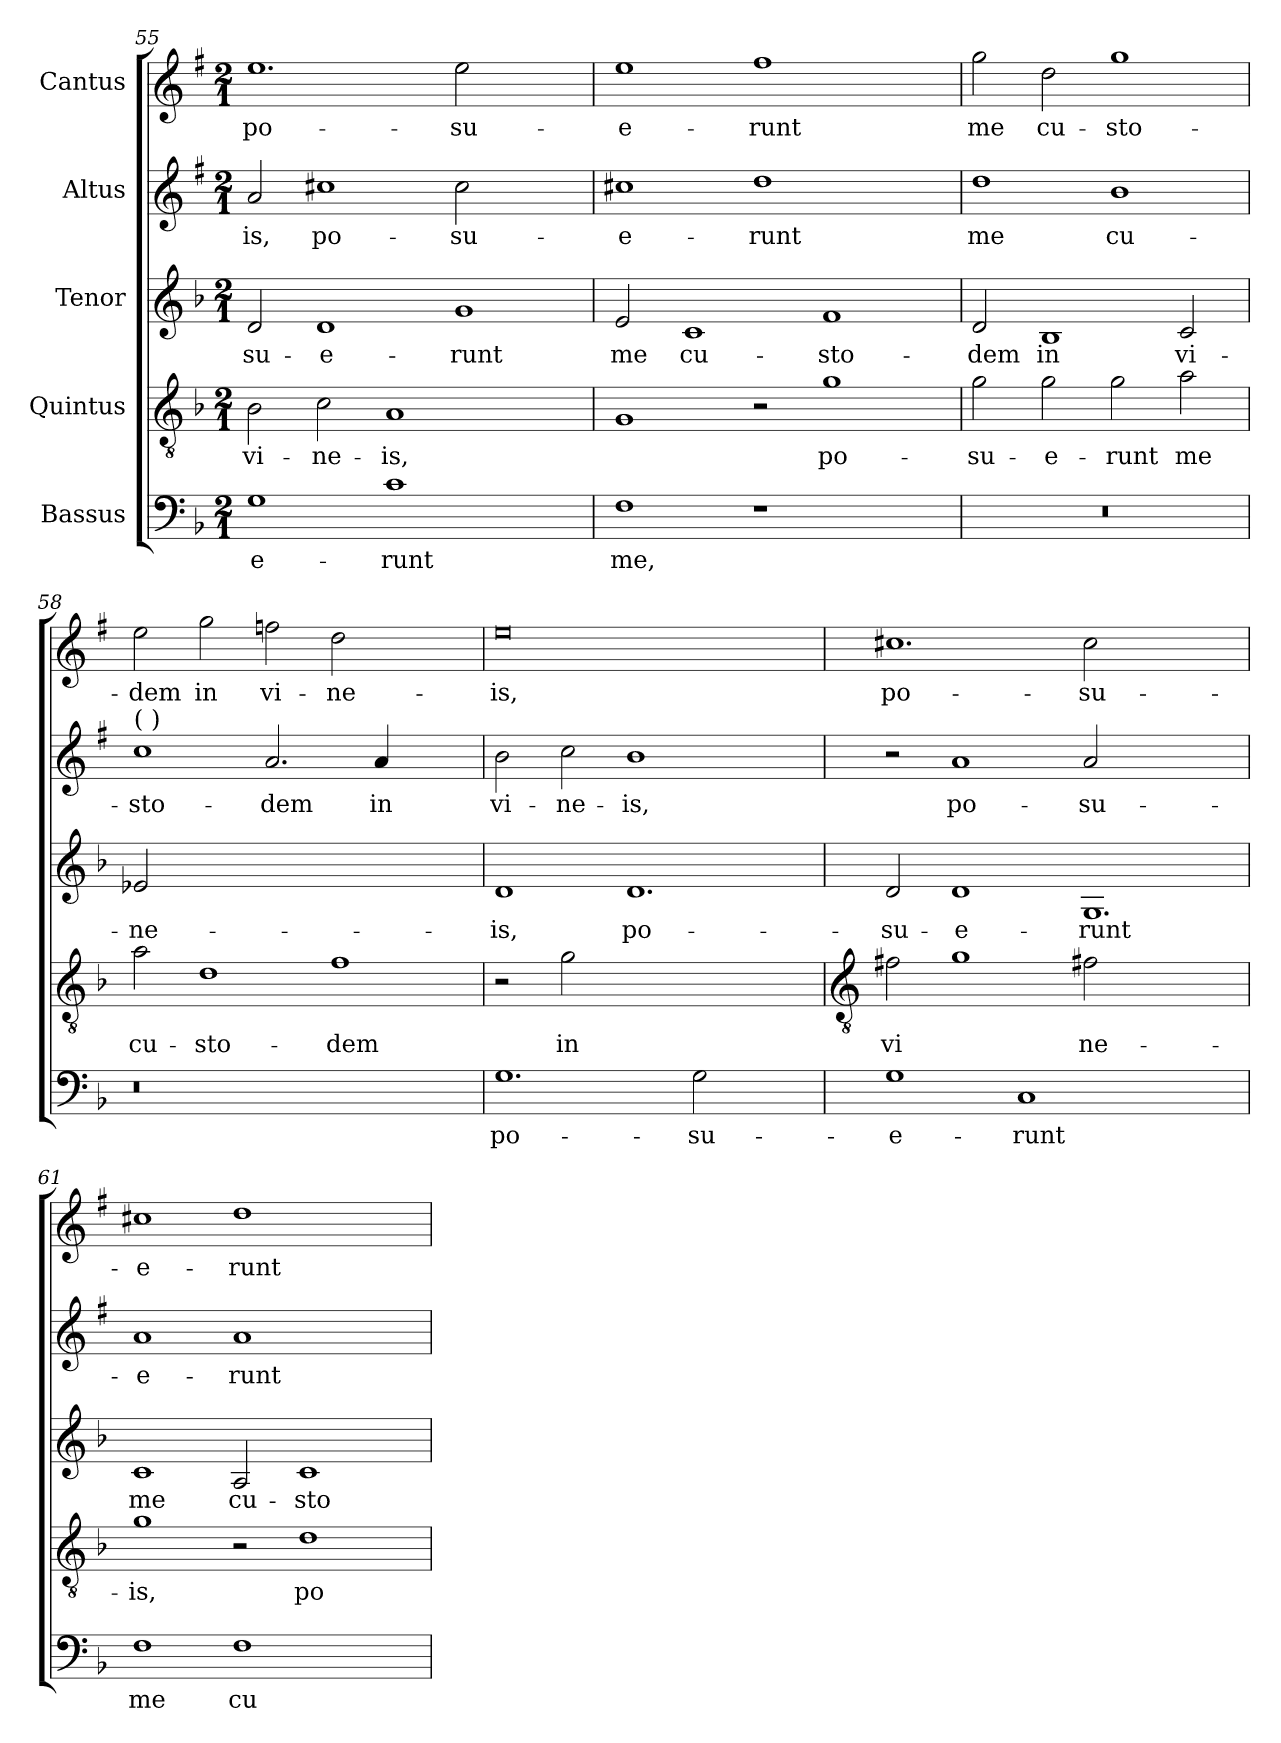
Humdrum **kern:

**kern	**text	**kern	**text	**kern	**text	**kern	**text	**kern	**text
*part5	*part5	*part4	*part4	*part3	*part3	*part2	*part2	*part1	*part1
*staff5	*staff5	*staff4	*staff4	*staff3	*staff3	*staff2	*staff2	*staff1	*staff1
*I"Bassus	*	*I"Quintus	*	*I"Tenor	*	*I"Altus	*	*I"Cantus	*
!!LO:LB:g=z
*clefF4	*	*clefGv2	*	*clefG2	*	*clefG2	*	*clefG2	*
*	*	*	*	*	*	*ITrd1c2	*	*ITrd1c2	*
*k[b-]	*	*k[b-]	*	*k[b-]	*	*k[b-]	*	*k[b-]	*
*F:	*	*F:	*	*F:	*	*F:	*	*F:	*
*M2/1	*	*M2/1	*	*M2/1	*	*M2/1	*	*M2/1	*
=55	=55	=55	=55	=55	=55	=55	=55	=55	=55
!	!LO:LY:b	!	!LO:LY:b	!	!LO:LY:b	!	!LO:LY:b	!	!LO:LY:b
1G	-e-	2B-	vi-	2d	-su-	2g	-is,	1.dd	po-
!	!	!	!LO:LY:b	!	!LO:LY:b	!	!LO:LY:b	!	!
.	.	2c	-ne-	1d	-e-	1bn	po-	.	.
!	!LO:LY:b	!	!LO:LY:b	!	!	!	!	!	!
1c	-runt	1A	-is,	.	.	.	.	.	.
!	!	!	!	!	!LO:LY:b	!	!LO:LY:b	!	!LO:LY:b
.	.	.	.	1g	-runt	2b	-su-	2dd	-su-
2ryy	.	2ryy	.	.	.	2ryy	.	2ryy	.
=56	=56	=56	=56	=56	=56	=56	=56	=56	=56
!	!LO:LY:b	!	!	!	!LO:LY:b	!	!LO:LY:b	!	!LO:LY:b
1F	me,	1G	.	2e	me	1b	-e-	1dd	-e-
!	!	!	!	!	!LO:LY:b	!	!	!	!
.	.	.	.	1c	cu-	.	.	.	.
!	!	!	!	!	!	!	!LO:LY:b	!	!LO:LY:b
1r	.	2r	.	.	.	1cc	-runt	1ee	-runt
!	!	!	!LO:LY:b	!	!LO:LY:b	!	!	!	!
.	.	1g	po-	1f	-sto-	.	.	.	.
2ryy	.	.	.	.	.	2ryy	.	2ryy	.
=57	=57	=57	=57	=57	=57	=57	=57	=57	=57
!	!	!	!LO:LY:b	!	!LO:LY:b	!	!LO:LY:b	!	!LO:LY:b
0r	.	2g	-su-	2d	-dem	1cc	me	2ff	me
!	!	!	!LO:LY:b	!	!LO:LY:b	!	!	!	!LO:LY:b
.	.	2g	-e-	1B-	in	.	.	2cc	cu-
!	!	!	!LO:LY:b	!	!	!	!LO:LY:b	!	!LO:LY:b
.	.	2g	-runt	.	.	1a	cu-	1ff	-sto-
!	!	!	!LO:LY:b	!	!LO:LY:b	!	!	!	!
.	.	2a	me	2c	vi-	.	.	.	.
!!LO:LB:g=z
=58	=58	=58	=58	=58	=58	=58	=58	=58	=58
!	!	!	!	!	!	!LO:TX:a:t=(  )	!	!	!
!	!	!	!LO:LY:b	!	!LO:LY:b	!	!LO:LY:b	!	!LO:LY:b
0r	.	2a	cu-	2e-X	-ne-	1b-	-sto-	2dd	-dem
!	!	!	!LO:LY:b	!	!	!	!	!	!LO:LY:b
.	.	1d	-sto-	0ryy	.	.	.	2ff	in
!	!	!	!	!	!	!	!LO:LY:b	!	!LO:LY:b
.	.	.	.	.	.	2.g	-dem	2ee-X	vi-
!	!	!	!LO:LY:b	!	!	!	!	!	!LO:LY:b
.	.	1f	-dem	.	.	.	.	2cc	-ne-
!	!	!	!	!	!	!	!LO:LY:b	!	!
.	.	.	.	.	.	4g	in	.	.
2ryy	.	.	.	.	.	2ryy	.	2ryy	.
!!LO:LB:g=z
=59	=59	=59	=59	=59	=59	=59	=59	=59	=59
!	!LO:LY:b	!	!	!	!LO:LY:b	!	!LO:LY:b	!	!LO:LY:b
1.G	po-	2r	.	1d	-is,	2a	vi-	0dd	-is,
!	!	!	!LO:LY:b	!	!	!	!LO:LY:b	!	!
.	.	2g	in	.	.	2b-	-ne-	.	.
!	!	!	!	!	!LO:LY:b	!	!LO:LY:b	!	!
.	.	1.ryy	.	1.d	po-	1a	-is,	.	.
!	!LO:LY:b	!	!	!	!	!	!	!	!
2G	-su-	.	.	.	.	.	.	.	.
2ryy	.	.	.	.	.	2ryy	.	2ryy	.
!!LO:LB:g=z
=60A	=60A	=60A	=60A	=60A	=60A	=60A	=60A	=60A	=60A
*	*	*clefGv2	*	*	*	*	*	*	*
!	!LO:LY:b	!	!LO:LY:b	!	!LO:LY:b	!	!	!	!LO:LY:b
1G	-e-	2f#X	vi	2d	-su-	2r	.	1.bn	po-
!	!	!	!	!	!LO:LY:b	!	!LO:LY:b	!	!
.	.	1g	.	1d	-e-	1g	po-	.	.
!	!LO:LY:b	!	!	!	!	!	!	!	!
1C	-runt	.	.	.	.	.	.	.	.
!	!	!	!LO:LY:b	!	!LO:LY:b	!	!LO:LY:b	!	!LO:LY:b
.	.	2f#X	ne-	1.G	-runt	2g	-su-	2b	-su-
1ryy	.	1ryy	.	.	.	1ryy	.	1ryy	.
=61A	=61A	=61A	=61A	=61A	=61A	=61A	=61A	=61A	=61A
!	!LO:LY:b	!	!LO:LY:b	!	!LO:LY:b	!	!LO:LY:b	!	!LO:LY:b
1F	me	1g	-is,	1c	me	1g	-e-	1b	-e-
!	!LO:LY:b	!	!	!	!LO:LY:b	!	!LO:LY:b	!	!LO:LY:b
1F	cu-	2r	.	2A	cu-	1g	-runt	1cc	-runt
!	!	!	!LO:LY:b	!	!LO:LY:b	!	!	!	!
.	.	1d	po-	1c	-sto-	.	.	.	.
2ryy	.	.	.	.	.	2ryy	.	2ryy	.
=	=	=	=	=	=	=	=	=	=
*-	*-	*-	*-	*-	*-	*-	*-	*-	*-
